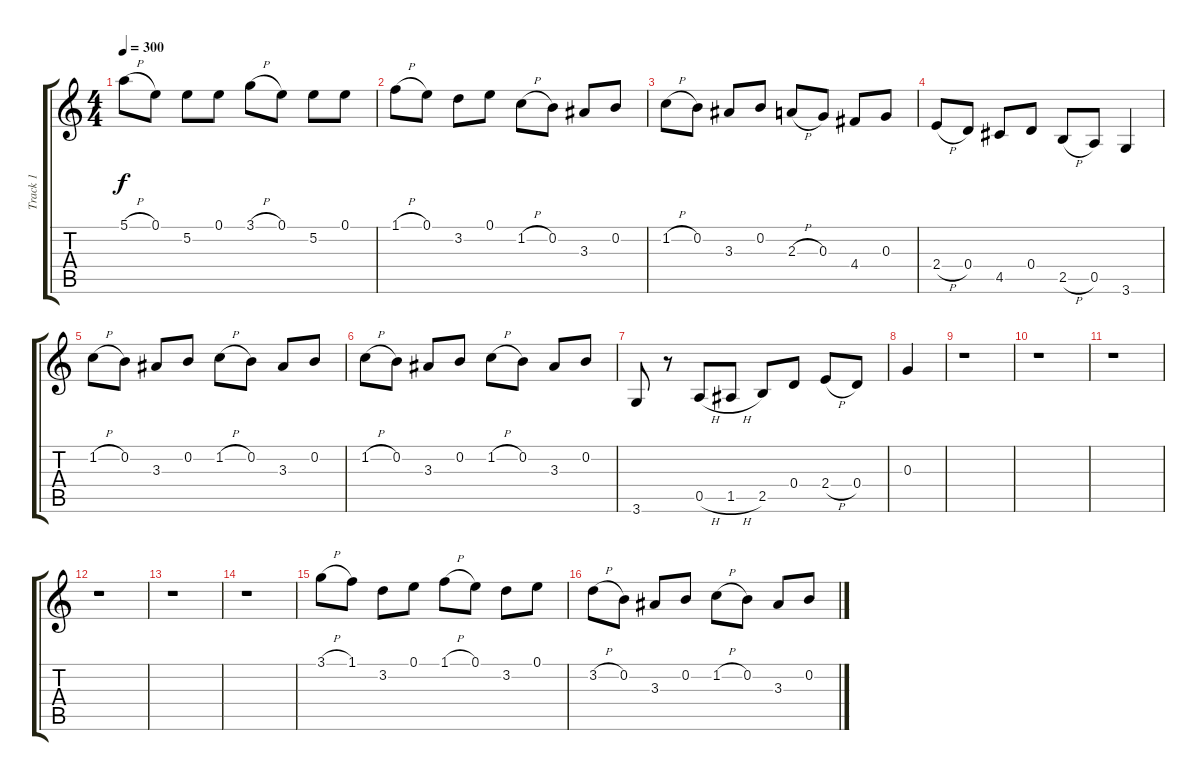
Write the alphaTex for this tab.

\track ("Track 1" "Track 1") {instrument acousticguitarnylon}
\staff {score tabs}
\tuning (E4 B3 G3 D3 A2 E2) {hide}
\ts (4 4)
\tempo 300
\clef g2
\ks c
5.1{h}.8{dy f} 0.1.8 5.2.8 0.1.8 3.1{h}.8 0.1.8 5.2.8 0.1.8 |
1.1{h}.8 0.1.8 3.2.8 0.1.8 1.2{h}.8 0.2.8 3.3.8 0.2.8 |
1.2{h}.8 0.2.8 3.3.8 0.2.8 2.3{h}.8 0.3.8 4.4.8 0.3.8 |
2.4{h}.8 0.4.8 4.5.8 0.4.8 2.5{h}.8 0.5.8 3.6.4 |
1.2{h}.8 0.2.8 3.3.8 0.2.8 1.2{h}.8 0.2.8 3.3.8 0.2.8 |
1.2{h}.8 0.2.8 3.3.8 0.2.8 1.2{h}.8 0.2.8 3.3.8 0.2.8 |
3.6.8 r.8 0.5{h}.8 1.5{h}.8 2.5.8 0.4.8 2.4{h}.8 0.4.8 |
0.3.4 |
r.1 |
r.1 |
r.1 |
r.1 |
r.1 |
r.1 |
3.1{h}.8 1.1.8 3.2.8 0.1.8 1.1{h}.8 0.1.8 3.2.8 0.1.8 |
3.2{h}.8 0.2.8 3.3.8 0.2.8 1.2{h}.8 0.2.8 3.3.8 0.2.8
